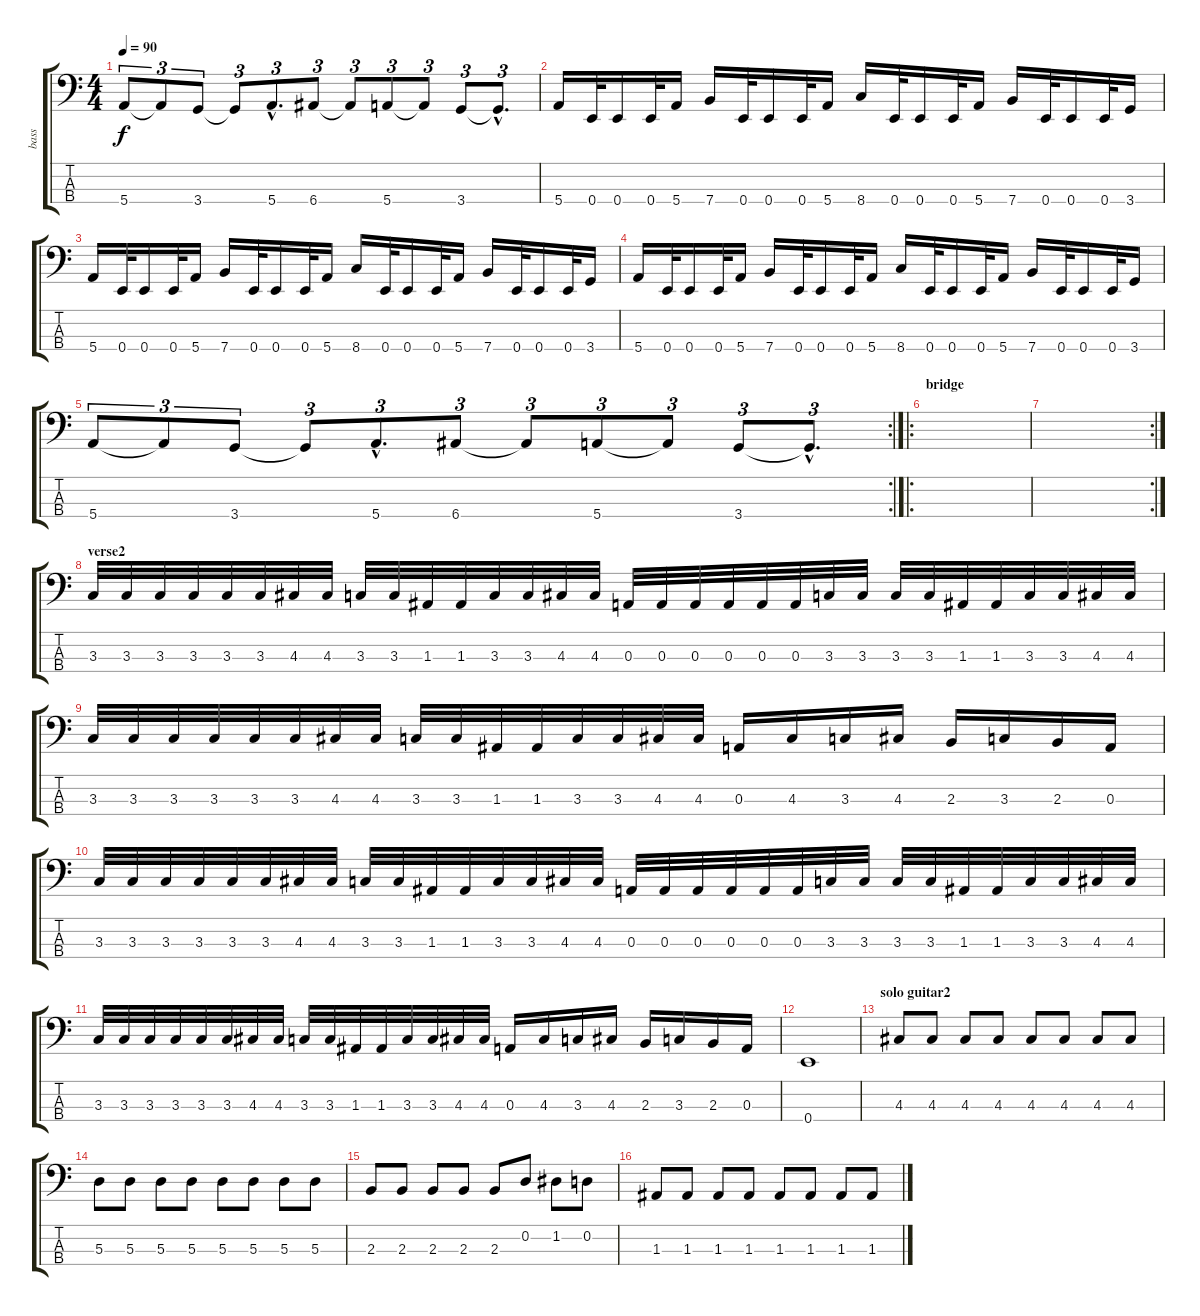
\track ("bass" "bass") {instrument electricbasspick}
\staff {score tabs}
\tuning (G2 D2 A1 E1) {hide}
\ts (4 4)
\tempo 90
\clef f4
\ks c
5.4.8{tu (3 2) dy f} 5.4{t}.8{tu (3 2)} 3.4.8{tu (3 2)} 3.4{t}.8{tu (3 2)} 5.4{hac}.8{d tu (3 2)} 6.4.8{tu (3 2)} 6.4{t}.8{tu (3 2)} 5.4.8{tu (3 2)} 5.4{t}.8{tu (3 2)} 3.4.8{tu (3 2)} 3.4{hac t}.8{d tu (3 2)} |
5.4.16 0.4.32 0.4.16 0.4.32 5.4.16 7.4.16 0.4.32 0.4.16 0.4.32 5.4.16 8.4.16 0.4.32 0.4.16 0.4.32 5.4.16 7.4.16 0.4.32 0.4.16 0.4.32 3.4.16 |
5.4.16 0.4.32 0.4.16 0.4.32 5.4.16 7.4.16 0.4.32 0.4.16 0.4.32 5.4.16 8.4.16 0.4.32 0.4.16 0.4.32 5.4.16 7.4.16 0.4.32 0.4.16 0.4.32 3.4.16 |
5.4.16 0.4.32 0.4.16 0.4.32 5.4.16 7.4.16 0.4.32 0.4.16 0.4.32 5.4.16 8.4.16 0.4.32 0.4.16 0.4.32 5.4.16 7.4.16 0.4.32 0.4.16 0.4.32 3.4.16 |
\rc 2
5.4.8{tu (3 2)} 5.4{t}.8{tu (3 2)} 3.4.8{tu (3 2)} 3.4{t}.8{tu (3 2)} 5.4{hac}.8{d tu (3 2)} 6.4.8{tu (3 2)} 6.4{t}.8{tu (3 2)} 5.4.8{tu (3 2)} 5.4{t}.8{tu (3 2)} 3.4.8{tu (3 2)} 3.4{hac t}.8{d tu (3 2)} |
\ro
\section ("" "bridge")
|
\rc 2
|
\section ("" "verse2")
3.3.32 3.3.32 3.3.32 3.3.32 3.3.32 3.3.32 4.3.32 4.3.32 3.3.32 3.3.32 1.3.32 1.3.32 3.3.32 3.3.32 4.3.32 4.3.32 0.3.32 0.3.32 0.3.32 0.3.32 0.3.32 0.3.32 3.3.32 3.3.32 3.3.32 3.3.32 1.3.32 1.3.32 3.3.32 3.3.32 4.3.32 4.3.32 |
3.3.32 3.3.32 3.3.32 3.3.32 3.3.32 3.3.32 4.3.32 4.3.32 3.3.32 3.3.32 1.3.32 1.3.32 3.3.32 3.3.32 4.3.32 4.3.32 0.3.16 4.3.16 3.3.16 4.3.16 2.3.16 3.3.16 2.3.16 0.3.16 |
3.3.32 3.3.32 3.3.32 3.3.32 3.3.32 3.3.32 4.3.32 4.3.32 3.3.32 3.3.32 1.3.32 1.3.32 3.3.32 3.3.32 4.3.32 4.3.32 0.3.32 0.3.32 0.3.32 0.3.32 0.3.32 0.3.32 3.3.32 3.3.32 3.3.32 3.3.32 1.3.32 1.3.32 3.3.32 3.3.32 4.3.32 4.3.32 |
3.3.32 3.3.32 3.3.32 3.3.32 3.3.32 3.3.32 4.3.32 4.3.32 3.3.32 3.3.32 1.3.32 1.3.32 3.3.32 3.3.32 4.3.32 4.3.32 0.3.16 4.3.16 3.3.16 4.3.16 2.3.16 3.3.16 2.3.16 0.3.16 |
0.4.1 |
\section ("" "solo guitar2")
4.3.8 4.3.8 4.3.8 4.3.8 4.3.8 4.3.8 4.3.8 4.3.8 |
5.3.8 5.3.8 5.3.8 5.3.8 5.3.8 5.3.8 5.3.8 5.3.8 |
2.3.8 2.3.8 2.3.8 2.3.8 2.3.8 0.2.8 1.2.8 0.2.8 |
1.3.8 1.3.8 1.3.8 1.3.8 1.3.8 1.3.8 1.3.8 1.3.8
